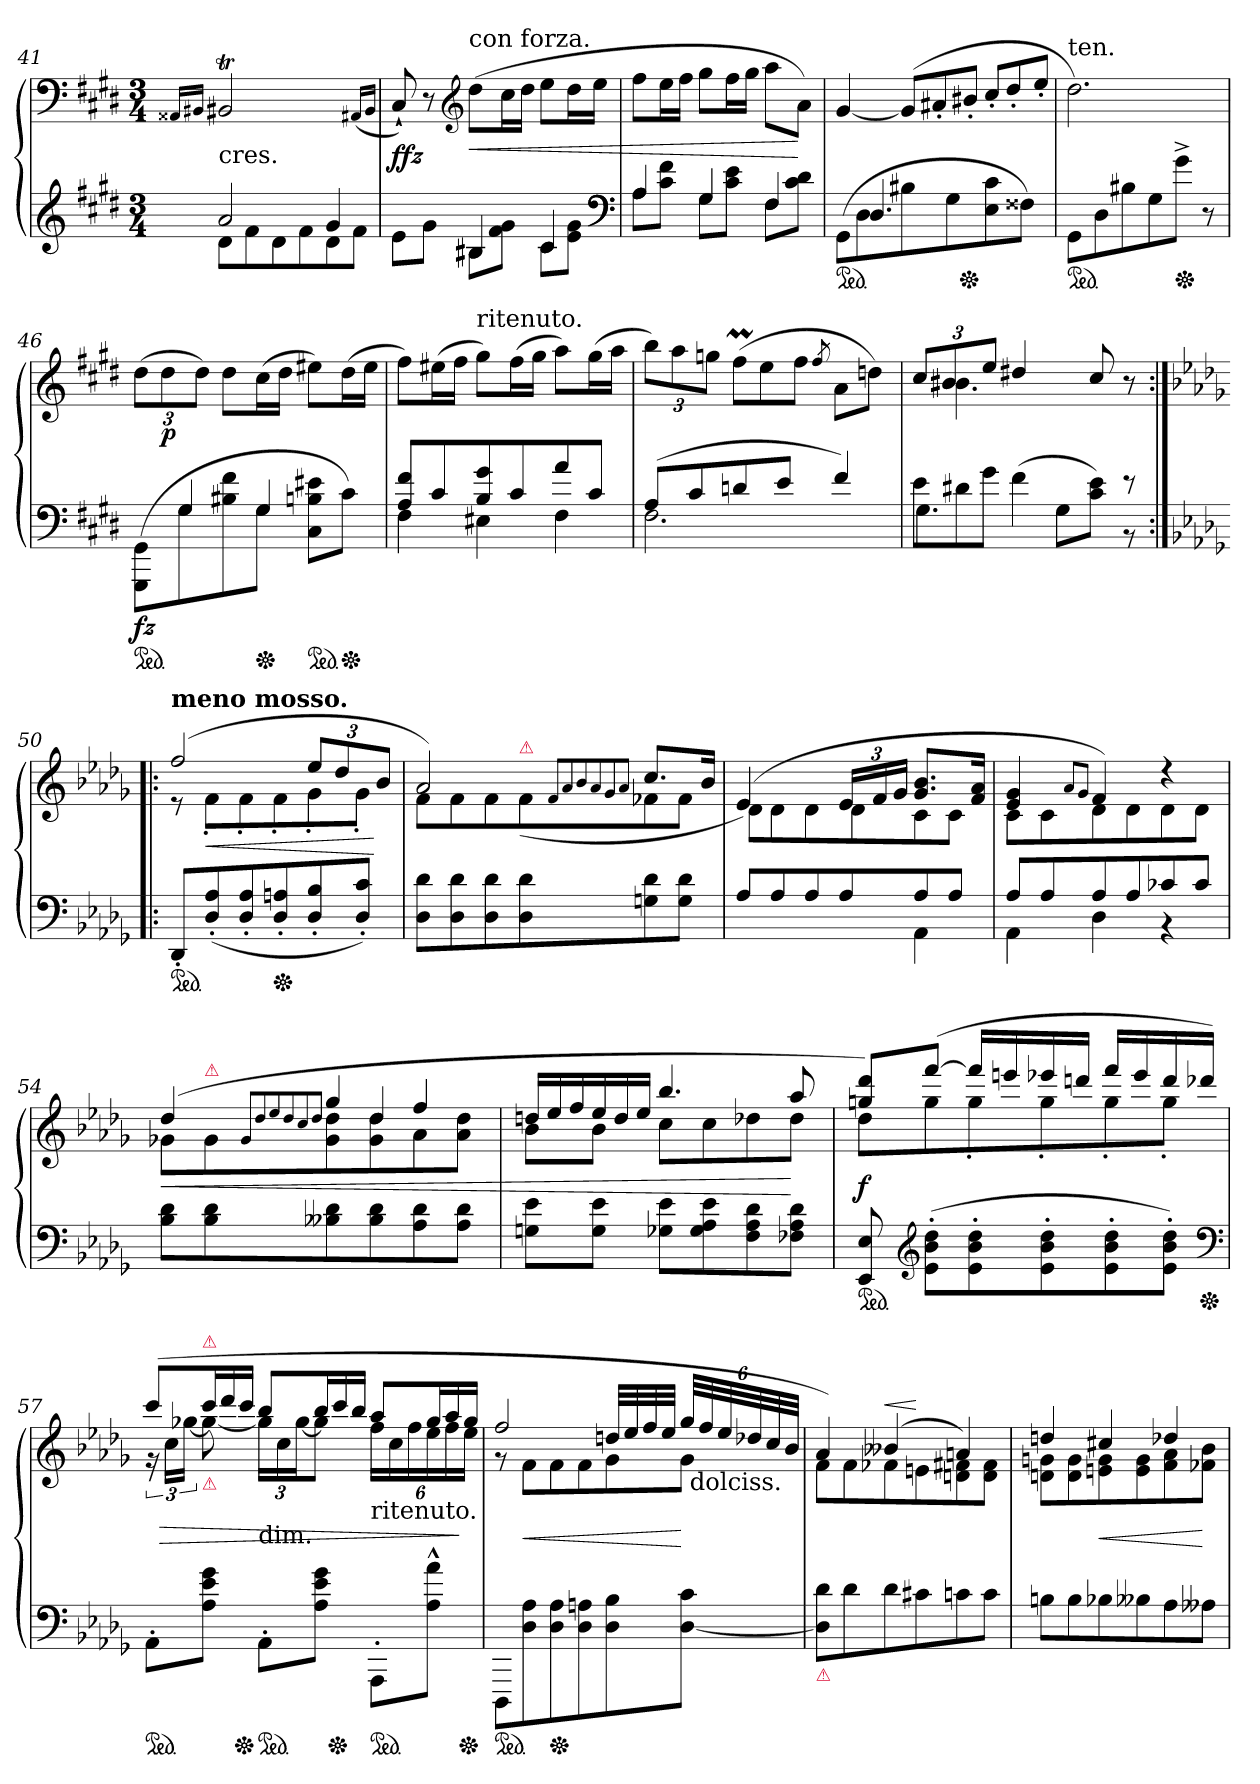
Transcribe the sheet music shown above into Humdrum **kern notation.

**kern	**kern	**dynam
*part1	*part1	*part1
*staff2	*staff1	*staff1/2
*clefG2	*clefF4	*
*k[f#c#g#d#]	*k[f#c#g#d#]	*
*c#:	*c#:	*
*M3/4	*M3/4	*
=41	=41	=41
.	16qqAA##X/LL	.
.	16qqBB#X/JJ	.
*^	*	*
!	!	!LO:TX:c:t=cres.	!
2a	8d#L	2BB#Xt	.
.	8f#	.	.
.	8d#	.	.
.	8f#	.	.
4g#	8d#	4ryy	.
.	8f#J	.	.
.	.	(<16qqAA#X/LL	.
.	.	16qqBB#/JJ	.
=42	=42	=42	=42
4ryy	8e\L	8C#`>)	ffz
.	8g#J	8r	.
*	*	*clefG2	*
!	!	!LO:TX:a:t=con forza.	!
4B#X	8B#XL	(>8dd#L	<
.	8f# 8g#J	16cc#L	.
.	.	16dd#JJ	.
4c#	8c#L	8eeL	.
.	8e 8g#J	16dd#L	.
.	.	16eeJJ	.
*clefF4	*	*	*
=43	=43	=43	=43
4A	8AL	8ff#L	.
.	8c# 8f#J	16eeL	.
.	.	16ff#JJ	.
4G#	8G#L	8gg#L	.
.	8c# 8eJ	16ff#L	.
.	.	16gg#JJ	.
4F#	8F#L	8aaL	.
.	8c# 8d#J	8aJ)	[
=44	=44	=44	=44
*ped	*	*	*
8ryy	(>8GG#L	[4g#	.
4.D#	8D#	.	.
*	*	*Xtuplet	*
.	8B#X	(<12g#L]	.
.	.	12a#X'	.
.	8G#	.	.
*Xped	*	*	*
.	.	12b#X'J	.
4ryy	8E 8c#	12cc#'/L	.
.	.	12dd#'	.
.	8F##XJ)	.	.
.	.	12ee'J	.
*v	*v	*	*
=45	=45	=45
!	!LO:TX:a:t=ten.	!
*ped	*	*
8GG#L	2.dd#)	.
8D#	.	.
8B#X	.	.
8G#	.	.
*Xped	*	*
8g#^<\J	.	.
8r	.	.
=46	=46	=46
*^	*	*
*	*	*tuplet	*
!LO:TX:b:color=crimson:t=⚠	!	!	!
!LO:TX:a:color=crimson:t=⚠	!	!	!
!	!	!	!LO:DY:b=2
*ped	*	*	*
8ryy	(>8GGG#/ 8GG#/L	(>12dd#L	fz
.	.	12dd#	p
4G#	8G#\	.	.
.	.	12dd#J)	.
.	8B#X\ 8f#\	8dd#L	.
*Xped	*	*	*
4G#	8G#\J	(>16cc#L	.
.	.	16dd#JJ	.
*ped	*	*	*
.	8C# 8Bn 8e#XL	8ee#XL)	.
*Xped	*	*	*
8ryy	8c#J)	(>16dd#L	.
.	.	16ee#JJ	.
=47	=47	=47	=47
8A 8f#L	4F#	8ff#L)	.
8c#J	.	(>16ee#XL	.
.	.	16ff#JJ	.
!	!	!LO:TX:a:t=ritenuto.	!
8B 8g#L	4E#X	8gg#L)	.
8c#J	.	(>16ff#L	.
.	.	16gg#JJ	.
8a	4F#	8aaL)	.
8c#J	.	(>16gg#L	.
.	.	16aaJJ	.
=48	=48	=48	=48
(<8AL	2.F#	12bbL)	.
.	.	12aa	.
8c#	.	.	.
.	.	12ggnJ	.
*	*	*Xtuplet	*
8dn	.	(>12ff#mL	.
.	.	12ee	.
8eJ	.	.	.
.	.	12ff#J	.
.	.	8qff#/	.
4f#)	.	8aL	.
.	.	8ddnJ)	.
=49	=49	=49	=49
*	*	*^	*
*Xtuplet	*	*	*tuplet	*
12e\L	4.G#	12ryy	12cc#/L	.
12d#X	.	6.b#X\	12b#X	.
12g#\J	.	.	12eeJ	.
(>4f#\	.	.	4dd#X/	.
.	.	6ryy	.	.
.	8G#L	.	.	.
8ryy	8c# 8eJ)	4ryy	8cc#/	.
8r	8r	.	8r	.
*v	*v	*	*	*
=50:|!|:	=50:|!|:	=50:|!|:	=50:|!|:
*k[b-e-a-d-g-]	*k[b-e-a-d-g-]	*	*
*^	*	*	*
!	!	!LO:TX:a:B:t=meno mosso.	!	!
!LO:TX:b:color=crimson:t=⚠	!	!	!	!
!LO:TX:a:t=con anima.	!	!	!	!
*v	*v	*	*	*
*ped	*	*	*
8DD-'L	(>2ff	8r	.
(>8D-' 8A-'	.	8f'>L	<
8D-' 8A-'	.	8f'>	.
*Xped	*	*	*
8D-' 8An'	.	8f'>	.
8D-' 8B-'	12ee-L	8g-'>	.
.	12dd-	.	.
8D-' 8c'J)	.	8g-'>J	.
.	12b-J	.	[
=51	=51	=51	=51
8D- 8d-L	2a-)	8fL	.
8D- 8d-	.	8f	.
8D- 8d-	.	8f	.
!	!	!LO:TX:a:color=crimson:t=⚠	!
8D- 8d-	.	(>8f	.
.	8qqfL	.	.
.	8qqa-/	.	.
.	8qqb-/	.	.
.	8qqa-/	.	.
.	8qqg-/	.	.
.	8qqa-/J	.	.
8Gn 8d-	8.ccL	8f-X	.
8G 8d-J	.	8f-J	.
.	16b-Jk	.	.
=52	=52	=52	=52
*^	*	*	*
!	!	!LO:N:vis=4	!	!
8A-L	2ryy	(>4.e-)	8d-L	.
8A-	.	.	8d-	.
8A-	.	.	8d-	.
8A-	.	24e-LL	8d-	.
.	.	24f	.	.
.	.	24g-JJ	.	.
8A-	4AA-	8.g- 8.b-L	8c	.
8A-J	.	.	8cJ	.
.	.	16f 16a-Jk	.	.
=53	=53	=53	=53	=53
8A-L	4AA-	4e- 4g-	8cL	.
8A-	.	.	8c	.
.	.	8qqa-/L	.	.
.	.	8qqg-/J	.	.
8A-	4D-	4f)	8d-	.
8A-	.	.	8d-	.
8c-X	4rBB	4r	8d-	.
8c-J	.	.	8d-J	.
*v	*v	*	*	*
=54	=54	=54	=54
8B- 8d-L	(>4dd-	8g-X\L	<
!	!	!LO:TX:a:color=crimson:t=⚠	!
8B- 8d-	.	8g-\	.
.	8qqg-/L	.	.
.	8qqdd-/	.	.
.	8qqee-/	.	.
.	8qqdd-/	.	.
.	8qqcc/	.	.
.	8qqdd-/J	.	.
!	!LO:N:vis=4	!	!
8B--X 8d-	8gg-	8g-\ 8dd-\	.
!	!LO:N:vis=4	!	!
8B-- 8d-	8dd-	8g-\ 8dd-\	.
8A- 8d-	4ff	8a-\	.
8A- 8d-J	.	8a-\ 8dd-\J	.
=55	=55	=55	=55
*	*Xtuplet	*	*
8Gn 8e-L	24ddnLL	8b-L	.
.	24ee-	.	.
.	24ff	.	.
8G 8e-J	24ee-	8b-J	.
.	24dd	.	.
.	24ee-JJ	.	.
8G-X 8e-L	4.bb-	8ccL	.
8G- 8A- 8e-	.	8cc	.
8F 8A- 8d-	.	8dd-X	.
8F-X 8A- 8d-J	8aa-	8dd-J	[
=56	=56	=56	=56
*ped	*	*	*
8EE- 8E-	8ggn 8ddd-L)	8dd-L	f
*clefG2	*	*	*
(>8e-'\ 8b-'\ 8dd-'\L	(>[8fffJ	8gg	.
8e-' 8b-' 8dd-'	16fffLL]	8gg'>	.
.	16eeen	.	.
8e-' 8b-' 8dd-'	16eee-X	8gg'>	.
.	16dddnJJ	.	.
8e-' 8b-' 8dd-'	16fffLL	8gg'>	.
.	16eee-	.	.
8e-' 8b-' 8dd-'J)	16ddd	8gg'>J	.
*Xped	*	*	*
.	16ddd-XJJ)	.	.
*clefF4	*	*	*
=57	=57	=57	=57
*	*	*tuplet	*
*ped	*	*	*
8AA-'L	(>8cccL	24r	.
.	.	24ccLL	>
.	.	[<24gg-XJJ	.
*	*Xtuplet	*	*
!	!LO:TX:a:color=crimson:t=⚠	!	!
!	!LO:TX:b:color=crimson:t=⚠	!	!
8A- 8e- 8g-J	24cccL	8gg-_	.
.	24ddd-	.	.
*Xped	*	*	*
.	24cccJJ	.	.
!	!LO:TX:c:t=dim.	!	!
*ped	*	*	*
8AA-'L	8bb-L	24gg-LL]	.
.	.	24cc	.
.	.	[24gg-J	.
8A- 8e- 8g-J	24bb-L	8gg-J]	.
*Xped	*	*	*
.	24ccc	.	.
.	24bb-JJ	.	.
!	!LO:TX:b:t=ritenuto.	!	!
!LO:TX:b:color=crimson:t=⚠	!	!	!
*ped	*	*	*
8AAA-'\L	8aa-L	24ffLL	.
.	.	24cc	.
.	.	24ff	.
8A-^^> 8a-^^>J	24gg-L	24ee-	.
.	24aa-	24ff	.
*Xped	*	*	*
.	24gg-JJ	24ee-JJ	]
=58	=58	=58	=58
!LO:TX:b:color=crimson:t=⚠	!	!	!
!LO:TX:a:color=crimson:t=⚠	!	!	!
*ped	*	*	*
8DDD-/L	2ff	8rg	.
8D-\ 8A-\	.	8fL	<
*Xped	*	*	*
8D-\ 8A-\	.	8f	.
8D-\ 8An\	.	8f	.
8D-\ 8B-\	32ddnLLL	8g-	.
.	32ee-	.	.
.	32ff	.	.
.	32ee-JJJ	.	.
[8D-\ 8c\J	48gg-LLL	8g-J	[
!	!LO:TX:b:t=dolciss.	!	!
.	48ff	.	.
.	48ee-	.	.
.	48dd-X	.	.
.	48cc	.	.
.	48b-JJJ	.	.
=59	=59	=59	=59
!LO:TX:b:color=crimson:t=⚠	!	!	!
8D-] 8d-L	4a-)	8fL	.
8d-	.	8f	.
!	!	!	!LO:HP:a
8d-	(>4b--X	8f-X	<
8c#X	.	8en	[
8cn	4an)	8dn 8f#X	.
8cJ	.	8d 8f#J	.
=60	=60	=60	=60
8BnL	4ddn	8dn 8gnL	.
8B	.	8d 8g	.
8B-X	4cc#X	8en 8g	<
8B--X	.	8e 8g	.
8A-	4dd-X	8f 8a-	.
8A--XJ	.	8f-X 8b-J	[
*	*v	*v	*
=	=	=
*-	*-	*-
